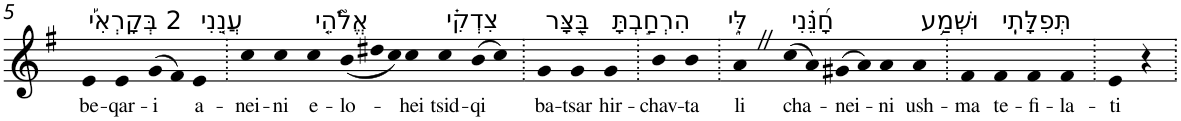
**kern	**text
*part1	*part1
*staff1	*staff1
*I"Piano	*
*I'Pno	*
!!LO:PB:g=z
*clefG2	*
*k[f#]	*
*G:	*
=5	=5
!LO:TX:a:t=2 בְּקָרְאִ֡י	!
!	!LO:LY:b
4e	be-
!	!LO:LY:b
4e	-qar-
!	!LO:LY:b
(>8g	-i
8f#)	.
!LO:TX:a:t=עֲנֵ֤נִי	!
!	!LO:LY:b
4e	a-
=6.	=6.
!	!LO:LY:b
4cc	-nei-
!	!LO:LY:b
4cc	-ni
!LO:TX:a:t=אֱלֹ֘הֵ֤י	!
!	!LO:LY:b
4cc	e-
*Xtuplet	*
!	!LO:LY:b
(<12b	-lo-
12dd#X	.
12cc)	.
!	!LO:LY:b
4cc	-hei
!LO:TX:a:t=צִדְקִ֗י	!
!	!LO:LY:b
4cc	tsid-
!	!LO:LY:b
(>8b	-qi
8cc)	.
=7.	=7.
!LO:TX:a:t=בַּ֭צָּר	!
!	!LO:LY:b
4g	ba-
!	!LO:LY:b
4g	-tsar
!LO:TX:a:t=הִרְחַ֣בְתָּ	!
!	!LO:LY:b
4g	hir-
=8.	=8.
!	!LO:LY:b
4b	-chav-
!	!LO:LY:b
4b	-ta
=9.	=9.
!LO:TX:a:t=לִּ֑י	!
!	!LO:LY:b
4aZ	li
!LO:TX:a:t=חָ֝נֵּ֗נִי	!
!	!LO:LY:b
(>8cc	cha-
8a)	.
!	!LO:LY:b
(>8g#X	-nei-
8a)	.
!	!LO:LY:b
4a	-ni
!LO:TX:a:t=וּשְׁמַ֥ע	!
!	!LO:LY:b
4a	ush-
=10.	=10.
!	!LO:LY:b
4f#	-ma
!LO:TX:a:t=תְּפִלָּתִֽי	!
!	!LO:LY:b
4f#	te-
!	!LO:LY:b
4f#	-fi-
!	!LO:LY:b
4f#	-la-
=11.	=11.
!	!LO:LY:b
4e	-ti
4r	.
=.	=.
*-	*-
